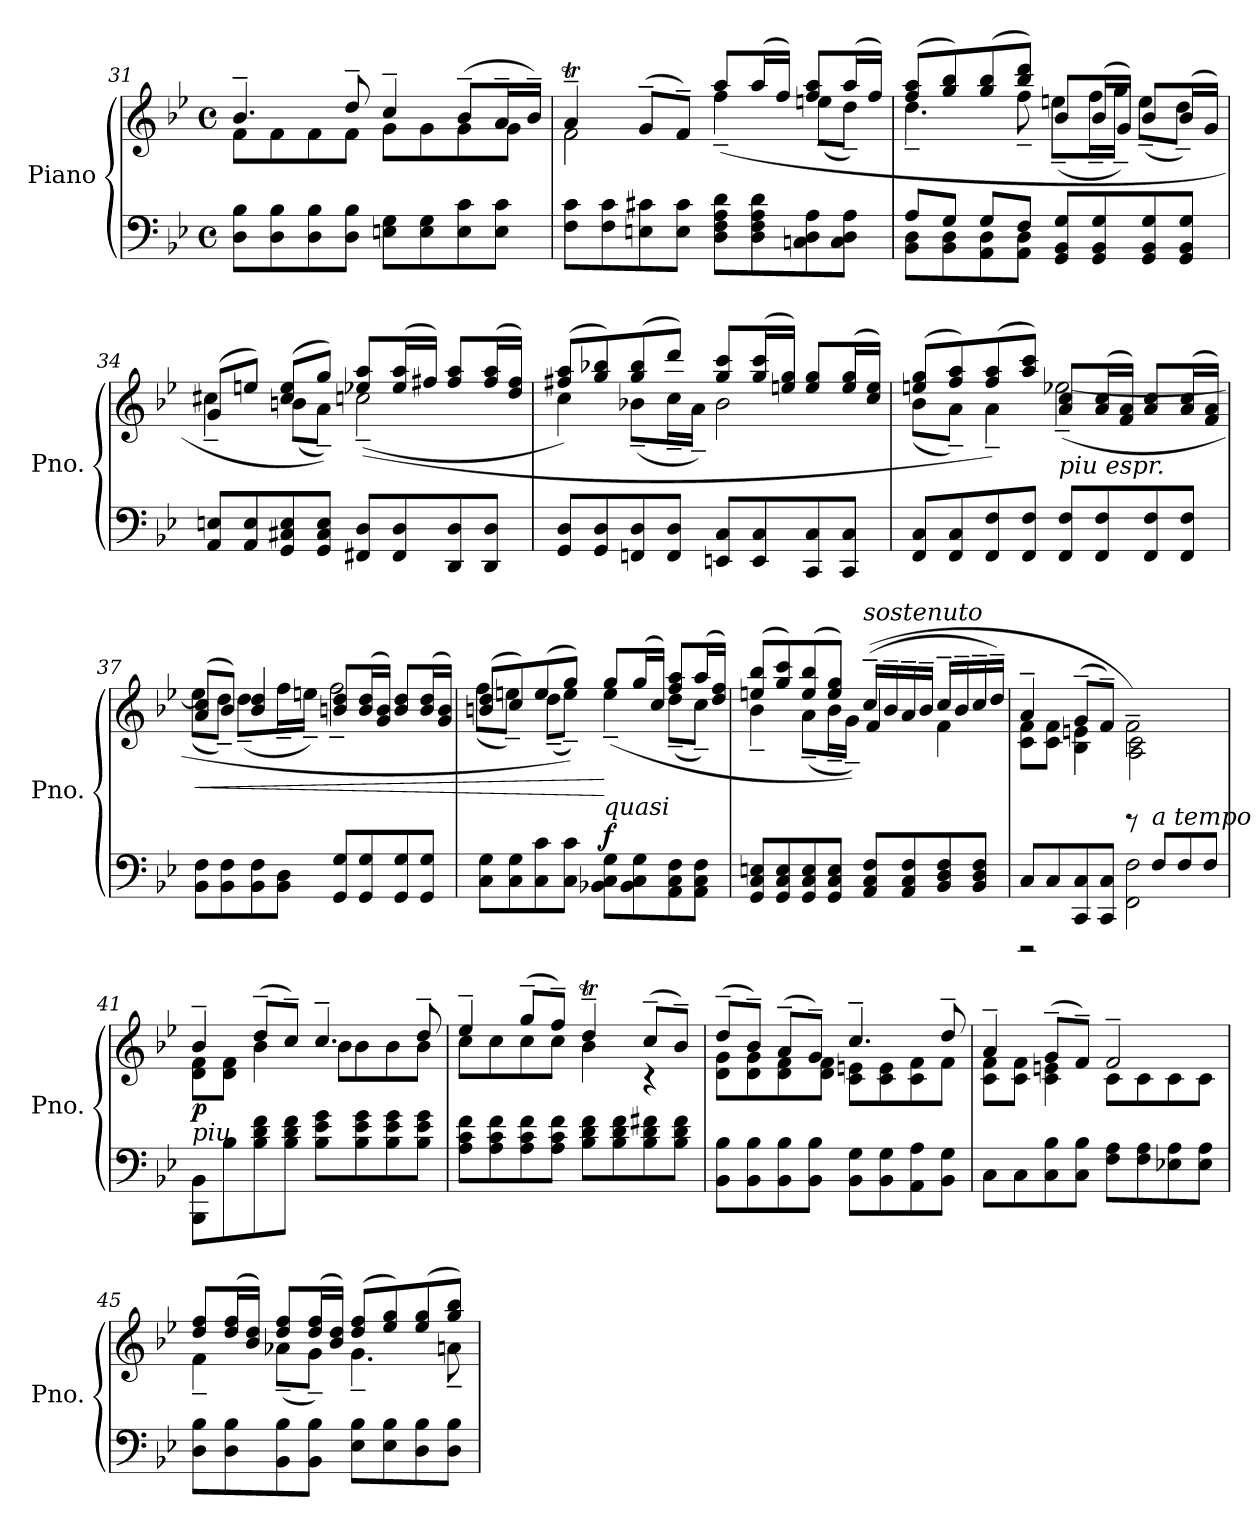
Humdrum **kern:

**kern	**kern	**dynam
*part1	*part1	*part1
*staff2	*staff1	*staff1/2
*I"Piano	*	*
*I'Pno.	*	*
*clefF4	*clefG2	*
*k[b-e-]	*k[b-e-]	*
*M4/4	*M4/4	*
*met(c)	*met(c)	*
=31	=31	=31
*	*^	*
8D\ 8B-\L	4.b-~/	8f\L	.
8D\ 8B-\	.	8f\	.
8D\ 8B-\	.	8f\	.
8D\ 8B-\J	8dd~/	8f\J	.
8En\ 8G\L	4cc~/	8g\L	.
8E\ 8G\	.	8g\	.
8E\ 8c\	(8b-~/L	8g\	.
8E\ 8c\J	16a~/L	8g\J	.
.	16b-~/JJ)	.	.
!!LO:LB:g=z	!!
=32	=32	=32	=32
8F\ 8c\L	4at~/	2f\	.
8F\ 8c\	.	.	.
8En\ 8c#X\	(8g~/L	.	.
8E\ 8c#\J	8f~/J)	.	.
8D\ 8F\ 8A\ 8d\L	8aa/L	(4ff~\	.
8D\ 8F\ 8A\ 8d\	(16aa/L	.	.
.	16ff/JJ)	.	.
8Cn\ 8D\ 8A\	8ff/ 8aa/L	(8een~\L	.
8C\ 8D\ 8A\J	(16aa/L	8dd~\J)	.
.	16ff/JJ)	.	.
=33	=33	=33	=33
*^	*	*	*
8A/L	8BB-\ 8D\L	(8ff/ 8aa/L	4.dd~\	.
8G/J	8BB-\ 8D\	8gg/ 8bb-/)	.	.
8G/L	8AA\ 8D\	(8gg/ 8bb-/	.	.
8F/J	8AA\ 8D\J	8bb-/ 8ddd/J)	8ff~\	.
8GG/ 8BB-/ 8G/L	2ryy	8b-/L	(8een~\L	.
8GG/ 8BB-/ 8G/	.	(16b-/L	16ff~\L	.
.	.	16g/JJ)	16gg~\JJ)	.
8GG/ 8BB-/ 8G/	.	8b-/L	(8ee~\L	.
8GG/ 8BB-/ 8G/J	.	(16b-/L	8dd~\J)	.
.	.	16g/JJ)	.	.
*v	*v	*	*	*
=34	=34	=34	=34
8AA/ 8En/L	(8g/L	4cc#X~\	.
8AA/ 8E/	8een/J)	.	.
8GG/ 8C#X/ 8E/	(8cc#/ 8ee/L	(8bn~\L	.
8GG/ 8C#/ 8E/J	8gg/J)	8a~\J))	.
8FF#X/ 8D/L	8ee-X/ 8aa/L	((2ccn~\	.
8FF#/ 8D/	(16ee-/ 16aa/L	.	.
.	16ff#X/JJ)	.	.
8DD/ 8D/	8ff#/ 8aa/L	.	.
8DD/ 8D/J	(16ff#/ 16aa/L	.	.
.	16dd/ 16ff#/JJ)	.	.
!!LO:LB:g=z	!!
=35	=35	=35	=35
8GG/ 8D/L	(8ff#X/ 8aa/L	4cc\)	.
8GG/ 8D/	8gg/ 8bb-X/)	.	.
8FFn/ 8D/	(8gg/ 8bb-/	(8b-X~\L	.
8FF/ 8D/J	8ddd/J)	16cc~\L	.
.	.	16a~\JJ)	.
8EEn/ 8C/L	8gg/ 8ccc/L	2b-\	.
8EE/ 8C/	(16gg/ 16ccc/L	.	.
.	16een/ 16gg/JJ)	.	.
8CC/ 8C/	8ee/ 8gg/L	.	.
8CC/ 8C/J	(16ee/ 16gg/L	.	.
.	16cc/ 16ee/JJ)	.	.
=36	=36	=36	=36
8FF/ 8C/L	(8een/ 8gg/L	(8b-\L	.
8FF/ 8C/	8ff/ 8aa/)	8a~\J)	.
8FF/ 8F/	(8ff/ 8aa/	4a~\)	.
8FF/ 8F/J	8aa/ 8ccc/J)	.	.
!	!LO:TX:b:i:t=piu espr.	!	!
8FF/ 8F/L	8a/ 8cc/L	([2ee-X~\	.
8FF/ 8F/	(16a/ 16cc/L	.	.
.	16f/ 16a/JJ)	.	.
8FF/ 8F/	8a/ 8cc/L	.	.
8FF/ 8F/J	(16a/ 16cc/L	.	.
.	16f/ 16a/JJ)	.	.
=37	=37	=37	=37
!	!	!	!LO:HP:b
8BB-\ 8F\L	(8a/ 8cc/L	(8ee-\L]	<
8BB-\ 8F\	8b-/J)	8dd~\J)	.
8BB-\ 8F\	4b-/ 4dd/	(8dd~\L	.
8BB-\ 8D\J	.	16ff~\L	.
.	.	16een~\JJ)	.
8GG/ 8G/L	8bn/ 8dd/L	2ff~\	.
8GG/ 8G/	(>16b/ 16dd/L	.	.
.	16g/ 16b/JJ)	.	.
8GG/ 8G/	8b/ 8dd/L	.	.
8GG/ 8G/J	(>16b/ 16dd/L	.	.
.	16g/ 16b/JJ)	.	.
!!LO:LB:g=z	!!
=38	=38	=38	=38
8C\ 8G\L	(8bn/ 8dd/L	(8ff\L	.
8C\ 8G\	8cc/)	8een~\J)	.
8C\ 8c\	(8ee/	(8dd~\L	.
8C\ 8c\J	8gg/J)	8ee~\J))	.
!	!LO:TX:b:i:t=quasi	!	!
!	!	!	!LO:DY:n=1:a=2
8BB-X\ 8C\ 8G\L	8gg/L	(4ee~\	[ f
8BB-\ 8C\ 8G\	(16gg/L	.	.
.	16cc/JJ)	.	.
8AA\ 8C\ 8F\	8ff/ 8aa/L	(8dd~\L	.
8AA\ 8C\ 8F\J	(16aa/L	8cc~\J)	.
.	16dd/ 16ff/JJ)	.	.
=39	=39	=39	=39
8GG/ 8C/ 8En/L	(8een/ 8bb-/L	4b-~\	.
8GG/ 8C/ 8E/	8gg/ 8ccc/)	.	.
8GG/ 8C/ 8E/	(8ee/ 8bb-/	(8a~\L	.
8GG/ 8C/ 8E/J	8ee/ 8gg/J)	16b-~\L	.
.	.	16g~\JJ))	.
!	!LO:TX:a:i:t=sostenuto	!	!
8AA/ 8C/ 8F/L	((16cc~/LL	4f/	.
.	16b-~/	.	.
8AA/ 8C/ 8F/	16a~/	.	.
.	16b-~/JJ	.	.
8BB-/ 8D/ 8F/	16cc~/LL	4f\	.
.	16b-~/	.	.
8BB-/ 8D/ 8F/J	16cc~/	.	.
.	16dd~/JJ)	.	.
=40	=40	=40	=40
*^	*	*	*
8C/L	2r	4a~/	8c\ 8f\L	.
8C/	.	.	8c\ 8f\J	.
8CC/ 8C/	.	(8g~/L	4B-\ 4en\	.
8CC/ 8C/J	.	8f~/J)	.	.
2FF\ 2F\	8rg	2f~\)	2A\ 2c\	.
!	!LO:TX:a:i:t=a tempo	!	!	!
.	8F/L	.	.	.
.	8F/	.	.	.
.	8F/J	.	.	.
!!LO:PB:g=z	!!
=41	=41	=41	=41	=41
!	!	!LO:TX:b:i:t=piu	!	!
!	!	!	!	!LO:DY:b
*v	*v	*	*	*
8BBB-\ 8BB-\L	4b-~/	8d\ 8f\L	p
8B-\	.	8d\ 8f\J	.
8B-\ 8d\ 8f\	(8dd~/L	4b-\	.
8B-\ 8d\ 8f\J	8cc~/J)	.	.
8B-\ 8e-\ 8g\L	4.cc~/	8b-\L	.
8B-\ 8e-\ 8g\	.	8b-\	.
8B-\ 8e-\ 8g\	.	8b-\	.
8B-\ 8e-\ 8g\J	8dd~/	8b-\J	.
=42	=42	=42	=42
8A\ 8c\ 8f\L	4ee-~/	8cc\L	.
8A\ 8c\ 8f\	.	8cc\	.
8A\ 8c\ 8f\	(8gg~/L	8cc\	.
8A\ 8c\ 8f\J	8ff~/J)	8cc\J	.
8B-\ 8d\ 8f\L	4ddt~/	4b-\	.
8B-\ 8d\ 8f\	.	.	.
8B-\ 8d\ 8f#X\	(8cc~/L	4r	.
8B-\ 8d\ 8f#\J	8b-~/J)	.	.
=43	=43	=43	=43
8BB-\ 8B-\L	(8dd~/L	8d\ 8g\L	.
8BB-\ 8B-\	8b-~/J)	8d\ 8g\	.
8BB-\ 8B-\	(8a~/L	8d\ 8f\	.
8BB-\ 8B-\J	8g~/J)	8d\ 8f\J	.
8BB-\ 8G\L	4.cc~/	8c\ 8en\L	.
8BB-\ 8G\	.	8c\ 8e\	.
8AA\ 8A\	.	8c\ 8f\	.
8BB-\ 8G\J	8dd~/	8f\J	.
=44	=44	=44	=44
8C\L	4a~/	8c\ 8f\L	.
8C\	.	8c\ 8f\J	.
8C\ 8B-\	(8g~/L	4c\ 4en\	.
8C\ 8B-\J	8f~/J)	.	.
8F\ 8A\L	2f~/	8c\L	.
8F\ 8A\	.	8c\	.
8E-X\ 8A\	.	8c\	.
8E-\ 8A\J	.	8c\J	.
!!LO:LB:g=z	!!
=45	=45	=45	=45
8D\ 8B-\L	8dd/ 8ff/L	4f~\	.
8D\ 8B-\	(16dd/ 16ff/L	.	.
.	16b-/ 16dd/JJ)	.	.
8BB-\ 8B-\	8dd/ 8ff/L	(8a-X~\L	.
8BB-\ 8B-\J	(16dd/ 16ff/L	8g~\J)	.
.	16b-/ 16dd/JJ)	.	.
8E-\ 8B-\L	(8dd/ 8ff/L	4.g~\	.
8E-\ 8B-\	8ee-/ 8gg/)	.	.
8D\ 8B-\	(8ee-/ 8gg/	.	.
8D\ 8B-\J	8gg/ 8bb-/J)	8an~\	.
*	*v	*v	*
=	=	=
*-	*-	*-
